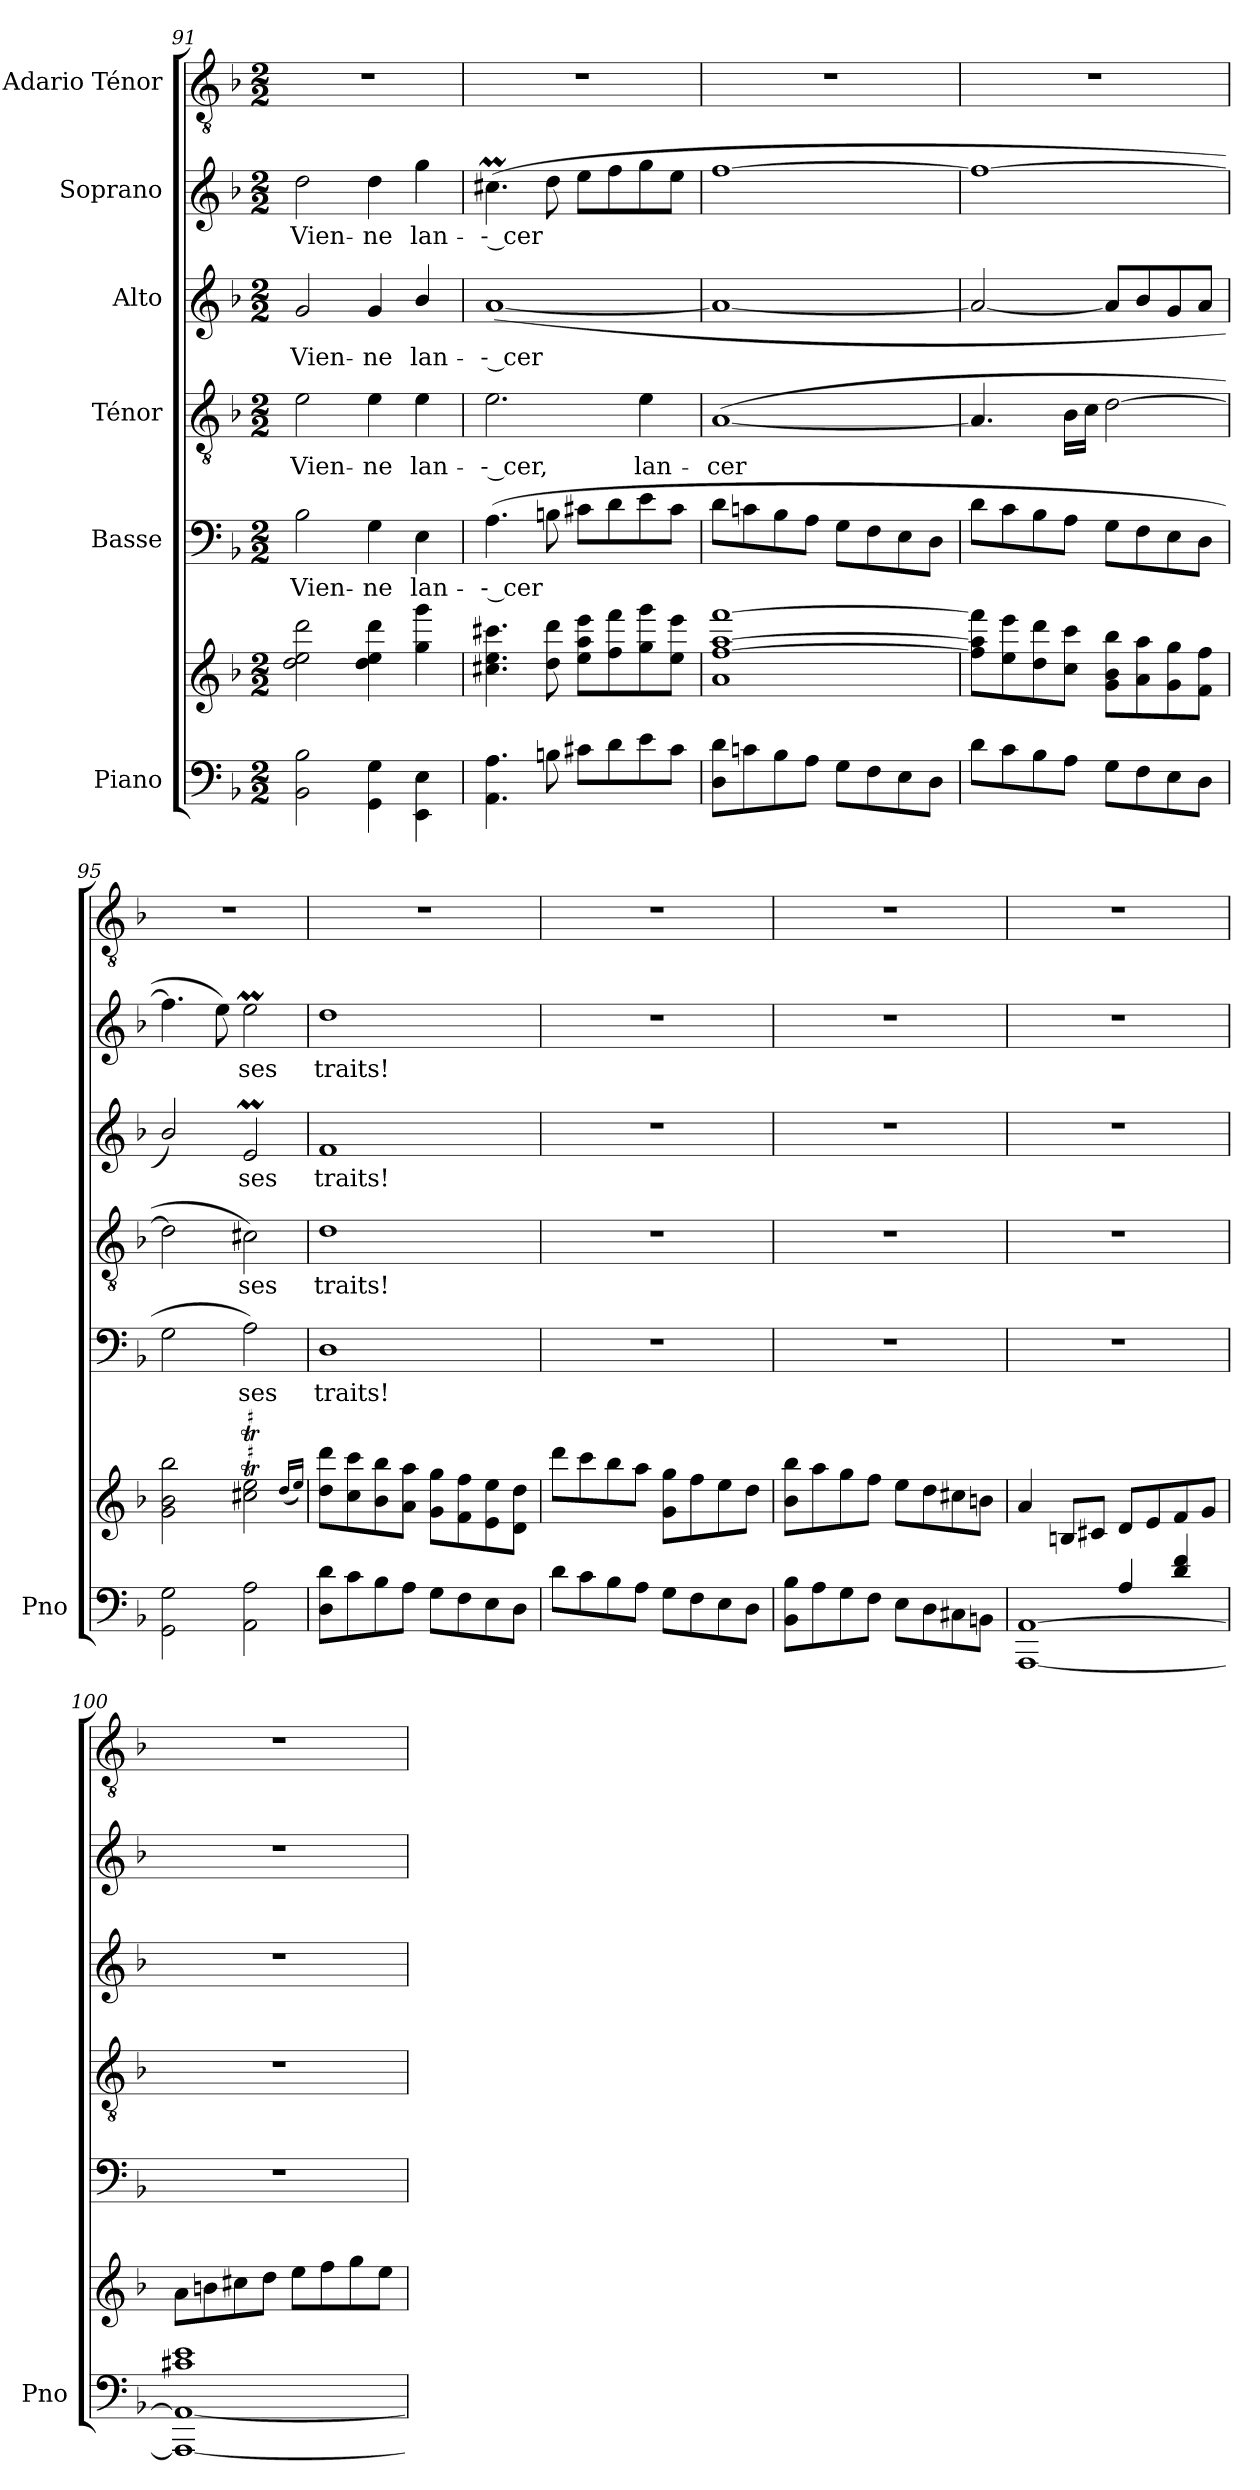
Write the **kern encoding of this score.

**kern	**kern	**kern	**text	**kern	**text	**kern	**text	**kern	**text	**kern
*part6	*part6	*part5	*part5	*part4	*part4	*part3	*part3	*part2	*part2	*part1
*staff7	*staff6	*staff5	*staff5	*staff4	*staff4	*staff3	*staff3	*staff2	*staff2	*staff1
*I"Piano	*	*I"Basse	*	*I"Ténor	*	*I"Alto	*	*I"Soprano	*	*I"Adario Ténor
*I'Pno	*	*	*	*	*	*	*	*	*	*
*clefF4	*clefG2	*clefF4	*	*clefGv2	*	*clefG2	*	*clefG2	*	*clefGv2
*k[b-]	*k[b-]	*k[b-]	*	*k[b-]	*	*k[b-]	*	*k[b-]	*	*k[b-]
*M2/2	*M2/2	*M2/2	*	*M2/2	*	*M2/2	*	*M2/2	*	*M2/2
=91	=91	=91	=91	=91	=91	=91	=91	=91	=91	=91
!	!	!	!LO:LY:b	!	!LO:LY:b	!	!LO:LY:b	!	!LO:LY:b	!
2BB-\ 2B-\	2dd\ 2ee\ 2ddd\	2B-\	Vien-	2e\	Vien-	2g/	Vien-	2dd\	Vien-	1r
!	!	!	!LO:LY:b	!	!LO:LY:b	!	!LO:LY:b	!	!LO:LY:b	!
4GG\ 4G\	4dd\ 4ee\ 4ddd\	4G\	-ne	4e\	-ne	4g/	-ne	4dd\	-ne	.
!	!	!	!LO:LY:b	!	!LO:LY:b	!	!LO:LY:b	!	!LO:LY:b	!
4EE\ 4E\	4gg\ 4ggg\	4E\	lan-	4e\	lan-	4b-/	lan-	4gg\	lan-	.
!!LO:PB:g=z
=92	=92	=92	=92	=92	=92	=92	=92	=92	=92	=92
!	!	!	!LO:LY:b	!	!LO:LY:b	!	!LO:LY:b	!	!LO:LY:b	!
4.AA\ 4.A\	4.cc#X\ 4.ee\ 4.ccc#X\	(>4.A\	-- cer	2.e\	-- cer,	(>[1a	-- cer	(>4.cc#Xm\	-- cer	1r
8Bn\	8dd\ 8ddd\	8Bn\	.	.	.	.	.	8dd\	.	.
8c#X\L	8ee\ 8aa\ 8eee\L	8c#X\L	.	.	.	.	.	8ee\L	.	.
8d\	8ff\ 8fff\	8d\	.	.	.	.	.	8ff\	.	.
!	!	!	!	!	!LO:LY:b	!	!	!	!	!
8e\	8gg\ 8ggg\	8e\	.	4e\	lan-	.	.	8gg\	.	.
8c#\J	8ee\ 8eee\J	8c#\J	.	.	.	.	.	8ee\J	.	.
=93	=93	=93	=93	=93	=93	=93	=93	=93	=93	=93
*	*^	*	*	*	*	*	*	*	*	*
!	!	!	!	!	!	!LO:LY:b	!	!	!	!	!
8D\ 8d\L	[1ff [1aa [1fff	1a	8d\L	.	(>[1A	-cer	1a_	.	[1ff	.	1r
8cni\	.	.	8cn\	.	.	.	.	.	.	.	.
8B-\	.	.	8B-\	.	.	.	.	.	.	.	.
8A\J	.	.	8A\J	.	.	.	.	.	.	.	.
8G\L	.	.	8G\L	.	.	.	.	.	.	.	.
8F\	.	.	8F\	.	.	.	.	.	.	.	.
8E\	.	.	8E\	.	.	.	.	.	.	.	.
8D\J	.	.	8D\J	.	.	.	.	.	.	.	.
*	*v	*v	*	*	*	*	*	*	*	*	*
=94	=94	=94	=94	=94	=94	=94	=94	=94	=94	=94
8d\L	8ff\] 8aa\] 8fff\]L	8d\L	.	4.A/]	.	2a/_	.	1ff_	.	1r
8c\	8ee\ 8eee\	8c\	.	.	.	.	.	.	.	.
8B-\	8dd\ 8ddd\	8B-\	.	.	.	.	.	.	.	.
8A\J	8cc\ 8ccc\J	8A\J	.	16B-\LL	.	.	.	.	.	.
.	.	.	.	16c\JJ	.	.	.	.	.	.
8G\L	8g\ 8b-\ 8bb-\L	8G\L	.	[2d\	.	8a/L]	.	.	.	.
8F\	8a\ 8aa\	8F\	.	.	.	8b-/	.	.	.	.
8E\	8g\ 8gg\	8E\	.	.	.	8g/	.	.	.	.
8D\J	8f\ 8ff\J	8D\J	.	.	.	8a/J	.	.	.	.
=95	=95	=95	=95	=95	=95	=95	=95	=95	=95	=95
2GG\ 2G\	2g\ 2b-\ 2bb-\	2G\	.	2d\]	.	2b-/)	.	4.ff\]	.	1r
.	.	.	.	.	.	.	.	8ee\)	.	.
!	!	!	!LO:LY:b	!	!LO:LY:b	!	!LO:LY:b	!	!LO:LY:b	!
2AA\ 2A\	2cc#X\T 2ee\T	2A\)	ses	2c#X\)	ses	2em/	ses	2eem\	ses	.
.	(<16qdd/LL	.	.	.	.	.	.	.	.	.
.	16qee/JJ)	.	.	.	.	.	.	.	.	.
=96	=96	=96	=96	=96	=96	=96	=96	=96	=96	=96
!	!	!	!LO:LY:b	!	!LO:LY:b	!	!LO:LY:b	!	!LO:LY:b	!
8D\ 8d\L	8dd\ 8ddd\L	1D	traits!	1d	traits!	1f	traits!	1dd	traits!	1r
8c\	8cc\ 8ccc\	.	.	.	.	.	.	.	.	.
8B-\	8b-\ 8bb-\	.	.	.	.	.	.	.	.	.
8A\J	8a\ 8aa\J	.	.	.	.	.	.	.	.	.
8G\L	8g\ 8gg\L	.	.	.	.	.	.	.	.	.
8F\	8f\ 8ff\	.	.	.	.	.	.	.	.	.
8E\	8e\ 8ee\	.	.	.	.	.	.	.	.	.
8D\J	8d\ 8dd\J	.	.	.	.	.	.	.	.	.
!!LO:LB:g=z
=97	=97	=97	=97	=97	=97	=97	=97	=97	=97	=97
8d\L	8ddd\L	1r	.	1r	.	1r	.	1r	.	1r
8c\	8ccc\	.	.	.	.	.	.	.	.	.
8B-\	8bb-\	.	.	.	.	.	.	.	.	.
8A\J	8aa\J	.	.	.	.	.	.	.	.	.
8G\L	8g\ 8gg\L	.	.	.	.	.	.	.	.	.
8F\	8ff\	.	.	.	.	.	.	.	.	.
8E\	8ee\	.	.	.	.	.	.	.	.	.
8D\J	8dd\J	.	.	.	.	.	.	.	.	.
=98	=98	=98	=98	=98	=98	=98	=98	=98	=98	=98
8BB-\ 8B-\L	8b-\ 8bb-\L	1r	.	1r	.	1r	.	1r	.	1r
8A\	8aa\	.	.	.	.	.	.	.	.	.
8G\	8gg\	.	.	.	.	.	.	.	.	.
8F\J	8ff\J	.	.	.	.	.	.	.	.	.
8E\L	8ee\L	.	.	.	.	.	.	.	.	.
8D\	8dd\	.	.	.	.	.	.	.	.	.
8C#X\	8cc#X\	.	.	.	.	.	.	.	.	.
8BBn\J	8bn\J	.	.	.	.	.	.	.	.	.
=99	=99	=99	=99	=99	=99	=99	=99	=99	=99	=99
*^	*	*	*	*	*	*	*	*	*	*
2ryy	[1AAA [1AA	4a/	1r	.	1r	.	1r	.	1r	.	1r
.	.	8Bn/L	.	.	.	.	.	.	.	.	.
.	.	8c#X/J	.	.	.	.	.	.	.	.	.
4A/	.	8d/L	.	.	.	.	.	.	.	.	.
.	.	8e/	.	.	.	.	.	.	.	.	.
4d/ 4f/	.	8f/	.	.	.	.	.	.	.	.	.
.	.	8g/J	.	.	.	.	.	.	.	.	.
!!LO:LB:g=z
=100	=100	=100	=100	=100	=100	=100	=100	=100	=100	=100	=100
1c#X 1e	1AAA_ 1AA_	8a\L	1r	.	1r	.	1r	.	1r	.	1r
.	.	8bn\	.	.	.	.	.	.	.	.	.
.	.	8cc#X\	.	.	.	.	.	.	.	.	.
.	.	8dd\J	.	.	.	.	.	.	.	.	.
.	.	8ee\L	.	.	.	.	.	.	.	.	.
.	.	8ff\	.	.	.	.	.	.	.	.	.
.	.	8gg\	.	.	.	.	.	.	.	.	.
.	.	8ee\J	.	.	.	.	.	.	.	.	.
*v	*v	*	*	*	*	*	*	*	*	*	*
=	=	=	=	=	=	=	=	=	=	=
*-	*-	*-	*-	*-	*-	*-	*-	*-	*-	*-
